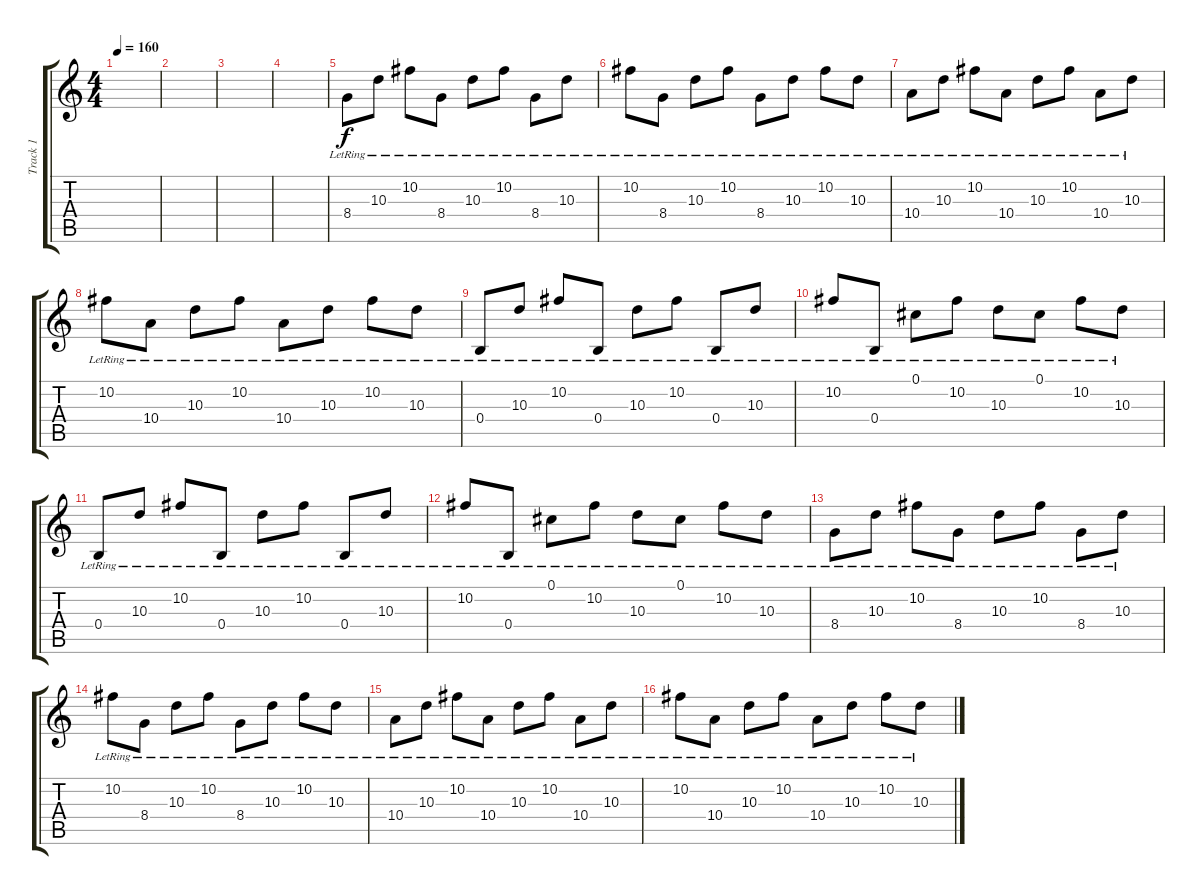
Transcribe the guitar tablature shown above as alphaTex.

\track ("Track 1" "Track 1") {instrument distortionguitar}
\staff {score tabs}
\tuning (Db4 Ab3 E3 B2 Gb2 B1) {hide}
\ts (4 4)
\tempo 160
\clef g2
\ks c
|
|
|
|
8.4{lr}.8 10.3{lr}.8 10.2{lr}.8 8.4{lr}.8 10.3{lr}.8 10.2{lr}.8 8.4{lr}.8 10.3{lr}.8 |
10.2{lr}.8 8.4{lr}.8 10.3{lr}.8 10.2{lr}.8 8.4{lr}.8 10.3{lr}.8 10.2{lr}.8 10.3{lr}.8 |
10.4{lr}.8 10.3{lr}.8 10.2{lr}.8 10.4{lr}.8 10.3{lr}.8 10.2{lr}.8 10.4{lr}.8 10.3{lr}.8 |
10.2{lr}.8 10.4{lr}.8 10.3{lr}.8 10.2{lr}.8 10.4{lr}.8 10.3{lr}.8 10.2{lr}.8 10.3{lr}.8 |
0.4{lr}.8 10.3{lr}.8 10.2{lr}.8 0.4{lr}.8 10.3{lr}.8 10.2{lr}.8 0.4{lr}.8 10.3{lr}.8 |
10.2{lr}.8 0.4{lr}.8 0.1{lr}.8 10.2{lr}.8 10.3{lr}.8 0.1{lr}.8 10.2{lr}.8 10.3{lr}.8 |
0.4{lr}.8 10.3{lr}.8 10.2{lr}.8 0.4{lr}.8 10.3{lr}.8 10.2{lr}.8 0.4{lr}.8 10.3{lr}.8 |
10.2{lr}.8 0.4{lr}.8 0.1{lr}.8 10.2{lr}.8 10.3{lr}.8 0.1{lr}.8 10.2{lr}.8 10.3{lr}.8 |
8.4{lr}.8 10.3{lr}.8 10.2{lr}.8 8.4{lr}.8 10.3{lr}.8 10.2{lr}.8 8.4{lr}.8 10.3{lr}.8 |
10.2{lr}.8 8.4{lr}.8 10.3{lr}.8 10.2{lr}.8 8.4{lr}.8 10.3{lr}.8 10.2{lr}.8 10.3{lr}.8 |
10.4{lr}.8 10.3{lr}.8 10.2{lr}.8 10.4{lr}.8 10.3{lr}.8 10.2{lr}.8 10.4{lr}.8 10.3{lr}.8 |
10.2{lr}.8 10.4{lr}.8 10.3{lr}.8 10.2{lr}.8 10.4{lr}.8 10.3{lr}.8 10.2{lr}.8 10.3{lr}.8
